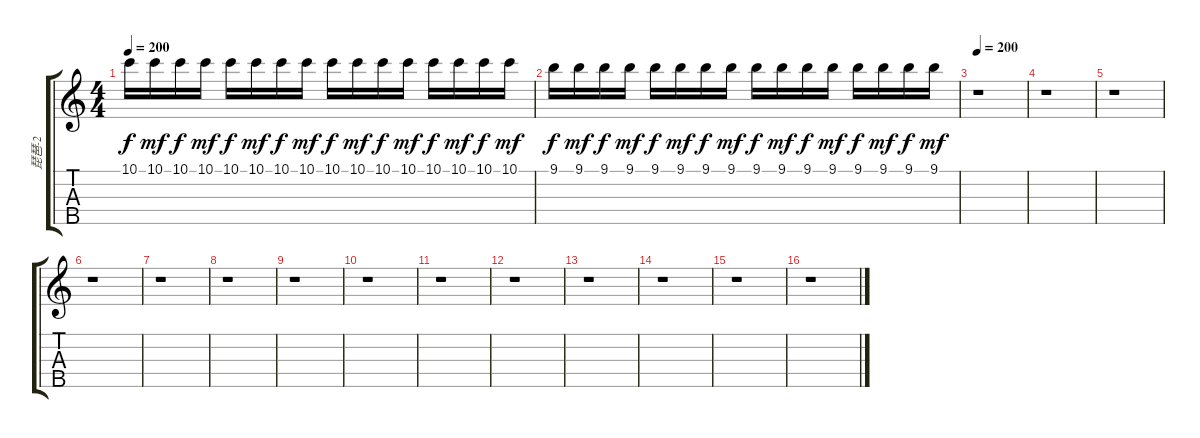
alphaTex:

\track ("琵琶-2" "琵琶-2") {instrument electricguitarclean}
\staff {score tabs}
\tuning (D4 B3 G3 D3 G4) {hide}
\ts (4 4)
\tempo 200
\clef g2
\ks c
10.1.16{dy f} 10.1.16{dy mf} 10.1.16{dy f} 10.1.16{dy mf} 10.1.16{dy f} 10.1.16{dy mf} 10.1.16{dy f} 10.1.16{dy mf} 10.1.16{dy f} 10.1.16{dy mf} 10.1.16{dy f} 10.1.16{dy mf} 10.1.16{dy f} 10.1.16{dy mf} 10.1.16{dy f} 10.1.16{dy mf} |
9.1.16{dy f} 9.1.16{dy mf} 9.1.16{dy f} 9.1.16{dy mf} 9.1.16{dy f} 9.1.16{dy mf} 9.1.16{dy f} 9.1.16{dy mf} 9.1.16{dy f} 9.1.16{dy mf} 9.1.16{dy f} 9.1.16{dy mf} 9.1.16{dy f} 9.1.16{dy mf} 9.1.16{dy f} 9.1.16{dy mf} |
\tempo 200
r.1 |
r.1 |
r.1 |
r.1 |
r.1 |
r.1 |
r.1 |
r.1 |
r.1 |
r.1 |
r.1 |
r.1 |
r.1 |
r.1
